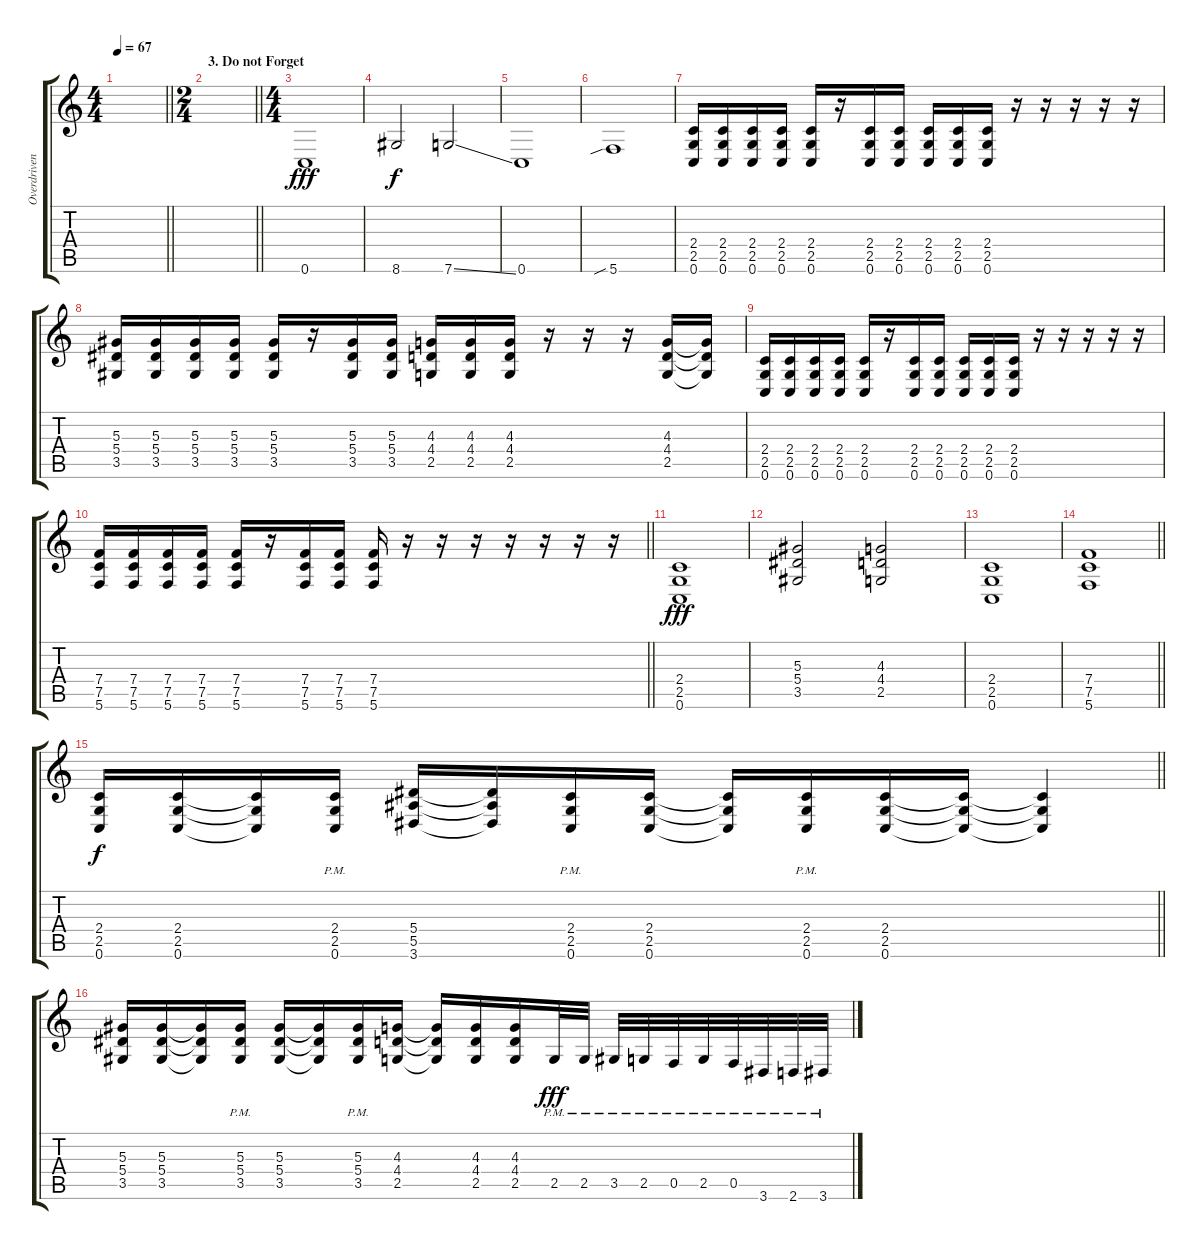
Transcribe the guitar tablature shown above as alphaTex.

\track ("Overdriven Guitar 2" "Overdriven") {instrument overdrivenguitar}
\staff {score tabs}
\tuning (C4 G3 Eb3 Bb2 F2 C2) {hide}
\ts (4 4)
\tempo 67
\clef g2
\barLineRight lightlight
\ks c
|
\ts (2 4)
\section ("" "3. Do not Forget")
\barLineRight lightlight
|
\ts (4 4)
0.6.1{dy fff} |
8.6.2{dy f} 7.6{ss}.2 |
0.6.1 |
5.6{sib}.1 |
(2.4 2.5 0.6).16 (2.4 2.5 0.6).16 (2.4 2.5 0.6).16 (2.4 2.5 0.6).16 (2.4 2.5 0.6).16 r.16 (2.4 2.5 0.6).16 (2.4 2.5 0.6).16 (2.4 2.5 0.6).16 (2.4 2.5 0.6).16 (2.4 2.5 0.6).16 r.16 r.16 r.16 r.16 r.16 |
(5.3 5.4 3.5).16 (5.3 5.4 3.5).16 (5.3 5.4 3.5).16 (5.3 5.4 3.5).16 (5.3 5.4 3.5).16 r.16 (5.3 5.4 3.5).16 (5.3 5.4 3.5).16 (4.3 4.4 2.5).16 (4.3 4.4 2.5).16 (4.3 4.4 2.5).16 r.16 r.16 r.16 (4.3 4.4 2.5).16 (4.3{t} 4.4{t} 2.5{t}).16 |
(2.4 2.5 0.6).16 (2.4 2.5 0.6).16 (2.4 2.5 0.6).16 (2.4 2.5 0.6).16 (2.4 2.5 0.6).16 r.16 (2.4 2.5 0.6).16 (2.4 2.5 0.6).16 (2.4 2.5 0.6).16 (2.4 2.5 0.6).16 (2.4 2.5 0.6).16 r.16 r.16 r.16 r.16 r.16 |
\barLineRight lightlight
(7.4 7.5 5.6).16 (7.4 7.5 5.6).16 (7.4 7.5 5.6).16 (7.4 7.5 5.6).16 (7.4 7.5 5.6).16 r.16 (7.4 7.5 5.6).16 (7.4 7.5 5.6).16 (7.4 7.5 5.6).16 r.16 r.16 r.16 r.16 r.16 r.16 r.16 |
(2.4 2.5 0.6).1{dy fff volume 16} |
(5.3 5.4 3.5).2 (4.3 4.4 2.5).2 |
(2.4 2.5 0.6).1 |
\barLineRight lightlight
(7.4 7.5 5.6).1 |
\barLineRight lightlight
(2.4 2.5 0.6).16{dy f} (2.4 2.5 0.6).16 (2.4{t} 2.5{t} 0.6{t}).16 (2.4{pm} 2.5{pm} 0.6{pm}).16 (5.4 5.5 3.6).16 (5.4{t} 5.5{t} 3.6{t}).16 (2.4{pm} 2.5{pm} 0.6{pm}).16 (2.4 2.5 0.6).16 (2.4{t} 2.5{t} 0.6{t}).16 (2.4{pm} 2.5{pm} 0.6{pm}).16 (2.4 2.5 0.6).16 (2.4{t} 2.5{t} 0.6{t}).16 (2.4{t} 2.5{t} 0.6{t}).4 |
(5.3 5.4 3.5).16 (5.3 5.4 3.5).16 (5.3{t} 5.4{t} 3.5{t}).16 (5.3{pm} 5.4{pm} 3.5{pm}).16 (5.3 5.4 3.5).16 (5.3{t} 5.4{t} 3.5{t}).16 (5.3{pm} 5.4{pm} 3.5{pm}).16 (4.3 4.4 2.5).16 (4.3{t} 4.4{t} 2.5{t}).16 (4.3 4.4 2.5).16 (4.3 4.4 2.5).16 2.5{pm}.32{dy fff} 2.5{pm}.32 3.5{pm}.32 2.5{pm}.32 0.5{pm}.32 2.5{pm}.32 0.5{pm}.32 3.6{pm}.32 2.6{pm}.32 3.6{pm}.32
